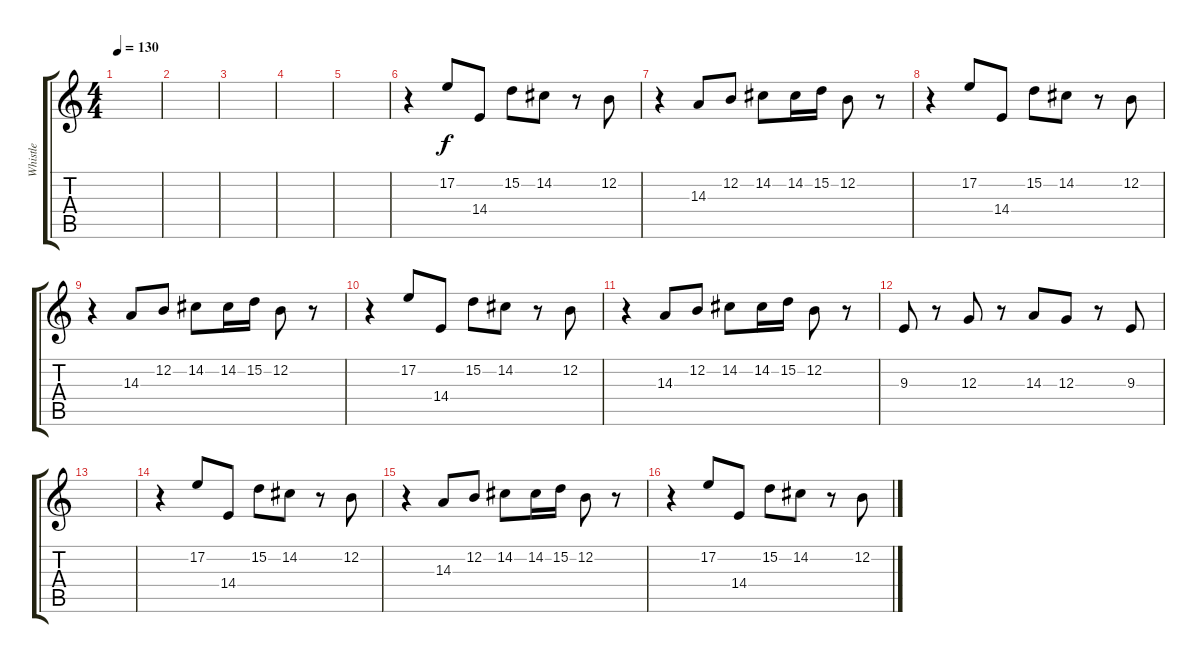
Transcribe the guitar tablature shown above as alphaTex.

\track ("Whistle" "Whistle") {instrument ocarina}
\staff {score tabs}
\tuning (E4 B3 G3 D3 A2 E2) {hide}
\ts (4 4)
\tempo 130
\clef g2
\ks c
|
|
|
|
|
r.4 17.2.8 14.4.8 15.2.8 14.2.8 r.8 12.2.8 |
r.4 14.3.8 12.2.8 14.2.8 14.2.16 15.2.16 12.2.8 r.8 |
r.4 17.2.8 14.4.8 15.2.8 14.2.8 r.8 12.2.8 |
r.4 14.3.8 12.2.8 14.2.8 14.2.16 15.2.16 12.2.8 r.8 |
r.4 17.2.8 14.4.8 15.2.8 14.2.8 r.8 12.2.8 |
r.4 14.3.8 12.2.8 14.2.8 14.2.16 15.2.16 12.2.8 r.8 |
9.3.8 r.8 12.3.8 r.8 14.3.8 12.3.8 r.8 9.3.8 |
|
r.4 17.2.8 14.4.8 15.2.8 14.2.8 r.8 12.2.8 |
r.4 14.3.8 12.2.8 14.2.8 14.2.16 15.2.16 12.2.8 r.8 |
r.4 17.2.8 14.4.8 15.2.8 14.2.8 r.8 12.2.8
